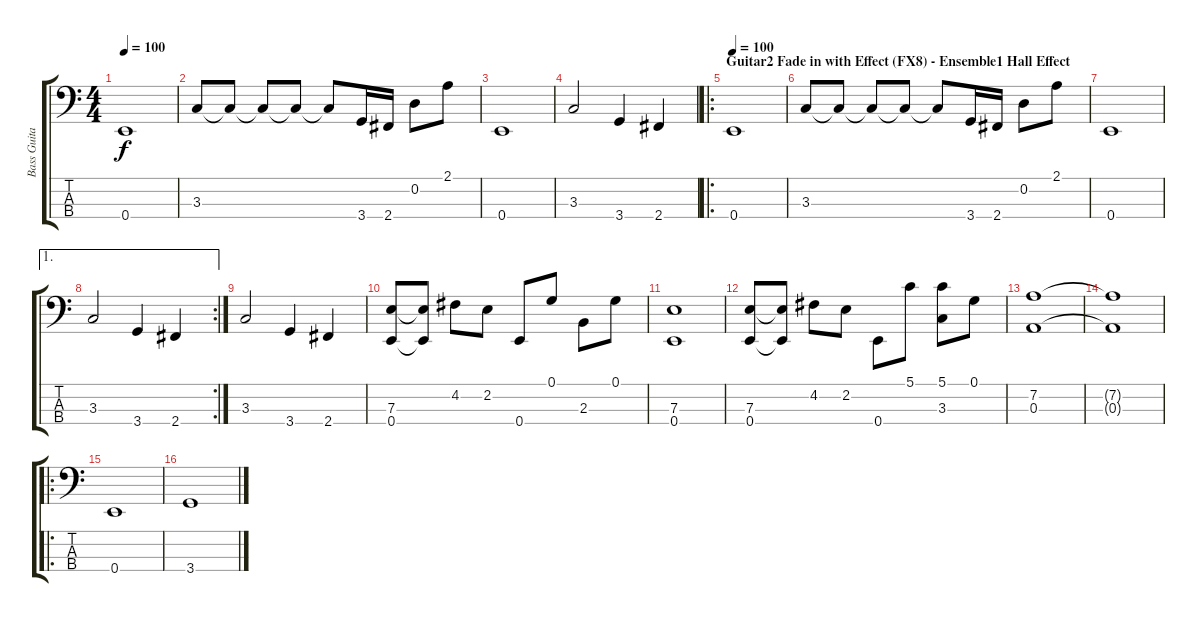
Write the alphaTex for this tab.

\track ("Bass Guitar" "Bass Guita") {instrument acousticbass}
\staff {score tabs}
\tuning (G2 D2 A1 E1) {hide}
\ts (4 4)
\tempo 100
\clef f4
\ks c
0.4.1{dy f} |
3.3.8 3.3{t}.8 3.3{t}.8 3.3{t}.8 3.3{t}.8 3.4.16 2.4.16 0.2.8 2.1.8 |
0.4.1 |
3.3.2 3.4.4 2.4.4 |
\ro
\section ("" "Guitar2 Fade in with Effect (FX8) - Ensemble1 Hall Effect")
\tempo 100
0.4.1 |
3.3.8 3.3{t}.8 3.3{t}.8 3.3{t}.8 3.3{t}.8 3.4.16 2.4.16 0.2.8 2.1.8 |
0.4.1 |
\ae 1
\rc 2
3.3.2 3.4.4 2.4.4 |
3.3.2 3.4.4 2.4.4 |
(7.3 0.4).8 (7.3{t} 0.4{t}).8 4.2.8 2.2.8 0.4.8 0.1.8 2.3.8 0.1.8 |
(7.3 0.4).1 |
(7.3 0.4).8 (7.3{t} 0.4{t}).8 4.2.8 2.2.8 0.4.8 5.1.8 (5.1 3.3).8 0.1.8 |
(7.2 0.3).1 |
(7.2{t} 0.3{t}).1 |
\ro
0.4.1 |
3.4.1
